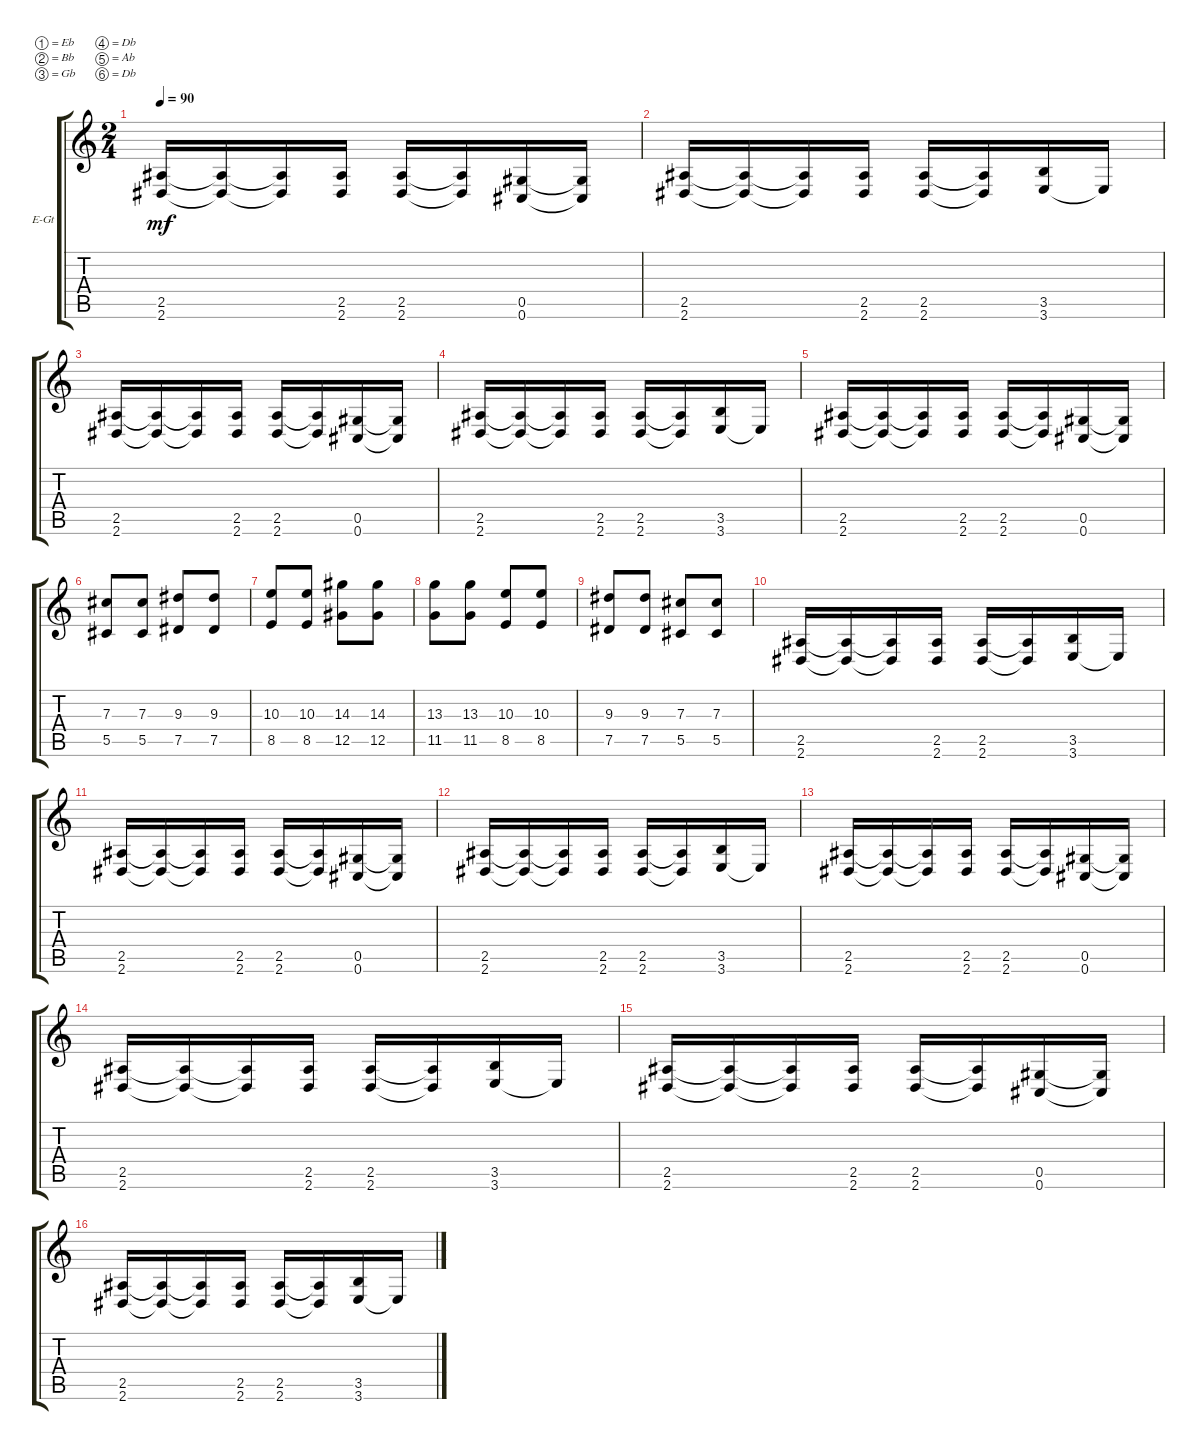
\defaultSystemsLayout 4
\bracketExtendMode groupsimilarinstruments
\firstSystemTrackNameOrientation horizontal
\otherSystemsTrackNameOrientation horizontal
\track ("Electric Guitar" "E-Gt") {instrument distortionguitar}
\staff {score tabs}
\tuning (Eb4 Bb3 Gb3 Db3 Ab2 Db2)
\ts (2 4)
\tempo 90
\clef g2
\ks c
(2.6 2.5).16{dy mf} (2.6{t} 2.5{t}).16 (2.6{t} 2.5{t}).16 (2.6 2.5).16 (2.6 2.5).16 (2.6{t} 2.5{t}).16 (0.6 0.5).16 (0.6{t} 0.5{t}).16 |
(2.6 2.5).16 (2.6{t} 2.5{t}).16 (2.6{t} 2.5{t}).16 (2.6 2.5).16 (2.6 2.5).16 (2.6{t} 2.5{t}).16 (3.6 3.5).16 3.6{t}.16 |
(2.6 2.5).16 (2.6{t} 2.5{t}).16 (2.6{t} 2.5{t}).16 (2.6 2.5).16 (2.6 2.5).16 (2.6{t} 2.5{t}).16 (0.6 0.5).16 (0.6{t} 0.5{t}).16 |
(2.6 2.5).16 (2.6{t} 2.5{t}).16 (2.6{t} 2.5{t}).16 (2.6 2.5).16 (2.6 2.5).16 (2.6{t} 2.5{t}).16 (3.6 3.5).16 3.6{t}.16 |
(2.6 2.5).16 (2.6{t} 2.5{t}).16 (2.6{t} 2.5{t}).16 (2.6 2.5).16 (2.6 2.5).16 (2.6{t} 2.5{t}).16 (0.6 0.5).16 (0.6{t} 0.5{t}).16 |
(5.5 7.3).8 (5.5 7.3).8 (7.5 9.3).8 (7.5 9.3).8 |
(8.5 10.3).8 (8.5 10.3).8 (12.5 14.3).8 (12.5 14.3).8 |
(11.5 13.3).8 (11.5 13.3).8 (8.5 10.3).8 (8.5 10.3).8 |
(7.5 9.3).8 (7.5 9.3).8 (5.5 7.3).8 (5.5 7.3).8 |
(2.6 2.5).16 (2.6{t} 2.5{t}).16 (2.6{t} 2.5{t}).16 (2.6 2.5).16 (2.6 2.5).16 (2.6{t} 2.5{t}).16 (3.6 3.5).16 3.6{t}.16 |
(2.6 2.5).16 (2.6{t} 2.5{t}).16 (2.6{t} 2.5{t}).16 (2.6 2.5).16 (2.6 2.5).16 (2.6{t} 2.5{t}).16 (0.6 0.5).16 (0.6{t} 0.5{t}).16 |
(2.6 2.5).16 (2.6{t} 2.5{t}).16 (2.6{t} 2.5{t}).16 (2.6 2.5).16 (2.6 2.5).16 (2.6{t} 2.5{t}).16 (3.6 3.5).16 3.6{t}.16 |
(2.6 2.5).16 (2.6{t} 2.5{t}).16 (2.6{t} 2.5{t}).16 (2.6 2.5).16 (2.6 2.5).16 (2.6{t} 2.5{t}).16 (0.6 0.5).16 (0.6{t} 0.5{t}).16 |
(2.6 2.5).16 (2.6{t} 2.5{t}).16 (2.6{t} 2.5{t}).16 (2.6 2.5).16 (2.6 2.5).16 (2.6{t} 2.5{t}).16 (3.6 3.5).16 3.6{t}.16 |
(2.6 2.5).16 (2.6{t} 2.5{t}).16 (2.6{t} 2.5{t}).16 (2.6 2.5).16 (2.6 2.5).16 (2.6{t} 2.5{t}).16 (0.6 0.5).16 (0.6{t} 0.5{t}).16 |
(2.6 2.5).16 (2.6{t} 2.5{t}).16 (2.6{t} 2.5{t}).16 (2.6 2.5).16 (2.6 2.5).16 (2.6{t} 2.5{t}).16 (3.6 3.5).16 3.6{t}.16
